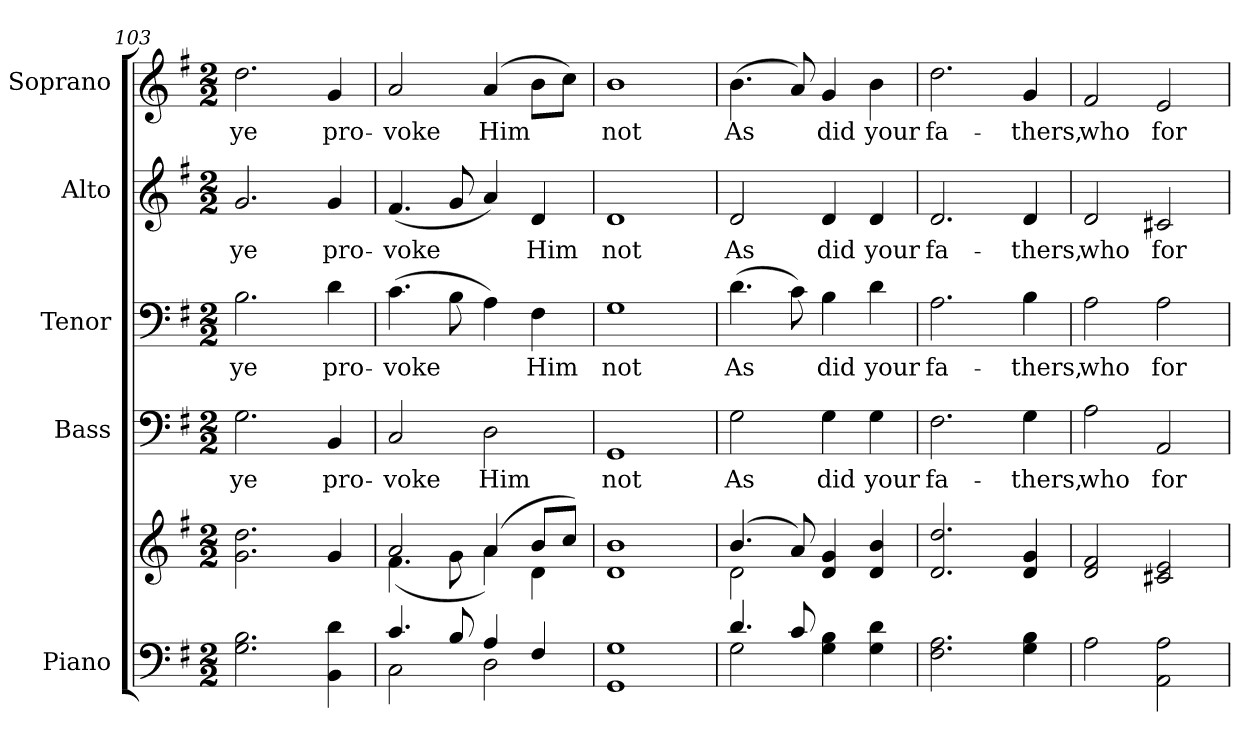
**kern	**kern	**kern	**text	**kern	**text	**kern	**text	**kern	**text
*part5	*part5	*part4	*part4	*part3	*part3	*part2	*part2	*part1	*part1
*staff6	*staff5	*staff4	*staff4	*staff3	*staff3	*staff2	*staff2	*staff1	*staff1
*I"Piano	*	*I"Bass	*	*I"Tenor	*	*I"Alto	*	*I"Soprano	*
*I'Pno.	*	*I'B.	*	*I'T.	*	*I'A.	*	*I'S.	*
*clefF4	*clefG2	*clefF4	*	*clefF4	*	*clefG2	*	*clefG2	*
*k[f#]	*k[f#]	*k[f#]	*	*k[f#]	*	*k[f#]	*	*k[f#]	*
*G:	*G:	*G:	*	*G:	*	*G:	*	*G:	*
*M2/2	*M2/2	*M2/2	*	*M2/2	*	*M2/2	*	*M2/2	*
=103	=103	=103	=103	=103	=103	=103	=103	=103	=103
!	!	!	!LO:LY:b:color=#000000	!	!	!	!	!	!
!	!	!	!	!	!LO:LY:b:color=#000000	!	!	!	!
!	!	!	!	!	!	!	!LO:LY:b:color=#000000	!	!
!	!	!	!	!	!	!	!	!	!LO:LY:b:color=#000000
2.Gi\ 2.Bi	2.gi\ 2.ddi	2.Gi\	ye	2.Bi\	ye	2.gi/	ye	2.ddi\	ye
!	!	!	!LO:LY:b:color=#000000	!	!	!	!	!	!
!	!	!	!	!	!LO:LY:b:color=#000000	!	!	!	!
!	!	!	!	!	!	!	!LO:LY:b:color=#000000	!	!
!	!	!	!	!	!	!	!	!	!LO:LY:b:color=#000000
4BBi\ 4di	4gi/	4BBi/	pro-	4di\	pro-	4gi/	pro-	4gi/	pro-
=104	=104	=104	=104	=104	=104	=104	=104	=104	=104
*^	*^	*	*	*	*	*	*	*	*
!	!	!	!	!	!LO:LY:b:color=#000000	!	!	!	!	!	!
!	!	!	!	!	!	!	!LO:LY:b:color=#000000	!	!	!	!
!	!	!	!	!	!	!	!	!	!LO:LY:b:color=#000000	!	!
!	!	!	!	!	!	!	!	!	!	!	!LO:LY:b:color=#000000
4.ci/	2Ci\	2ai/	(4.f#i\	2Ci/	-voke	(4.ci\	-voke	(4.f#i/	-voke	2ai/	-voke
8Bi/	.	.	8gi\	.	.	8Bi\	.	8gi/	.	.	.
!	!	!	!	!	!LO:LY:b:color=#000000	!	!	!	!	!	!
!	!	!	!	!	!	!	!	!	!	!	!LO:LY:b:color=#000000
4Ai/	2Di\	(4ai/	4ai\)	2Di\	Him	4Ai\)	.	4ai/)	.	(4ai/	Him
!	!	!	!	!	!	!	!LO:LY:b:color=#000000	!	!	!	!
!	!	!	!	!	!	!	!	!	!LO:LY:b:color=#000000	!	!
4F#i/	.	8bi/L	4di\	.	.	4F#i\	Him	4di/	Him	8bi\L	.
.	.	8cci/J)	.	.	.	.	.	.	.	8cci\J)	.
*v	*v	*	*	*	*	*	*	*	*	*	*
*	*v	*v	*	*	*	*	*	*	*	*
!!LO:PB:g=z
=105	=105	=105	=105	=105	=105	=105	=105	=105	=105
!	!	!	!LO:LY:b:color=#000000	!	!	!	!	!	!
!	!	!	!	!	!LO:LY:b:color=#000000	!	!	!	!
!	!	!	!	!	!	!	!LO:LY:b:color=#000000	!	!
!	!	!	!	!	!	!	!	!	!LO:LY:b:color=#000000
1GGi 1Gi	1di 1bi	1GGi	not	1Gi	not	1di	not	1bi	not
=106	=106	=106	=106	=106	=106	=106	=106	=106	=106
*^	*^	*	*	*	*	*	*	*	*
!	!	!	!	!	!LO:LY:b:color=#000000	!	!	!	!	!	!
!	!	!	!	!	!	!	!LO:LY:b:color=#000000	!	!	!	!
!	!	!	!	!	!	!	!	!	!LO:LY:b:color=#000000	!	!
!	!	!	!	!	!	!	!	!	!	!	!LO:LY:b:color=#000000
4.di/	2Gi\	(4.bi/	2di\	2Gi\	As	(4.di\	As	2di/	As	(4.bi\	As
8ci/	.	8ai/)	.	.	.	8ci\)	.	.	.	8ai/)	.
!	!	!	!	!	!LO:LY:b:color=#000000	!	!	!	!	!	!
!	!	!	!	!	!	!	!LO:LY:b:color=#000000	!	!	!	!
!	!	!	!	!	!	!	!	!	!LO:LY:b:color=#000000	!	!
!	!	!	!	!	!	!	!	!	!	!	!LO:LY:b:color=#000000
4Gi\ 4Bi	2ryy	4di/ 4gi	2ryy	4Gi\	did	4Bi\	did	4di/	did	4gi/	did
!	!	!	!	!	!LO:LY:b:color=#000000	!	!	!	!	!	!
!	!	!	!	!	!	!	!LO:LY:b:color=#000000	!	!	!	!
!	!	!	!	!	!	!	!	!	!LO:LY:b:color=#000000	!	!
!	!	!	!	!	!	!	!	!	!	!	!LO:LY:b:color=#000000
4Gi\ 4di	.	4di/ 4bi	.	4Gi\	your	4di\	your	4di/	your	4bi\	your
*v	*v	*	*	*	*	*	*	*	*	*	*
*	*v	*v	*	*	*	*	*	*	*	*
=107	=107	=107	=107	=107	=107	=107	=107	=107	=107
!	!	!	!LO:LY:b:color=#000000	!	!	!	!	!	!
!	!	!	!	!	!LO:LY:b:color=#000000	!	!	!	!
!	!	!	!	!	!	!	!LO:LY:b:color=#000000	!	!
!	!	!	!	!	!	!	!	!	!LO:LY:b:color=#000000
2.F#i\ 2.Ai	2.di/ 2.ddi	2.F#i\	fa-	2.Ai\	fa-	2.di/	fa-	2.ddi\	fa-
!	!	!	!LO:LY:b:color=#000000	!	!	!	!	!	!
!	!	!	!	!	!LO:LY:b:color=#000000	!	!	!	!
!	!	!	!	!	!	!	!LO:LY:b:color=#000000	!	!
!	!	!	!	!	!	!	!	!	!LO:LY:b:color=#000000
4Gi\ 4Bi	4di/ 4gi	4Gi\	-thers,	4Bi\	-thers,	4di/	-thers,	4gi/	-thers,
=108	=108	=108	=108	=108	=108	=108	=108	=108	=108
!	!	!	!LO:LY:b:color=#000000	!	!	!	!	!	!
!	!	!	!	!	!LO:LY:b:color=#000000	!	!	!	!
!	!	!	!	!	!	!	!LO:LY:b:color=#000000	!	!
!	!	!	!	!	!	!	!	!	!LO:LY:b:color=#000000
2Ai\	2di/ 2f#i	2Ai\	who	2Ai\	who	2di/	who	2f#i/	who
!	!	!	!LO:LY:b:color=#000000	!	!	!	!	!	!
!	!	!	!	!	!LO:LY:b:color=#000000	!	!	!	!
!	!	!	!	!	!	!	!LO:LY:b:color=#000000	!	!
!	!	!	!	!	!	!	!	!	!LO:LY:b:color=#000000
2AAi\ 2Ai	2c#Xi/ 2ei	2AAi/	for-	2Ai\	for-	2c#Xi/	for-	2ei/	for-
=	=	=	=	=	=	=	=	=	=
*-	*-	*-	*-	*-	*-	*-	*-	*-	*-
